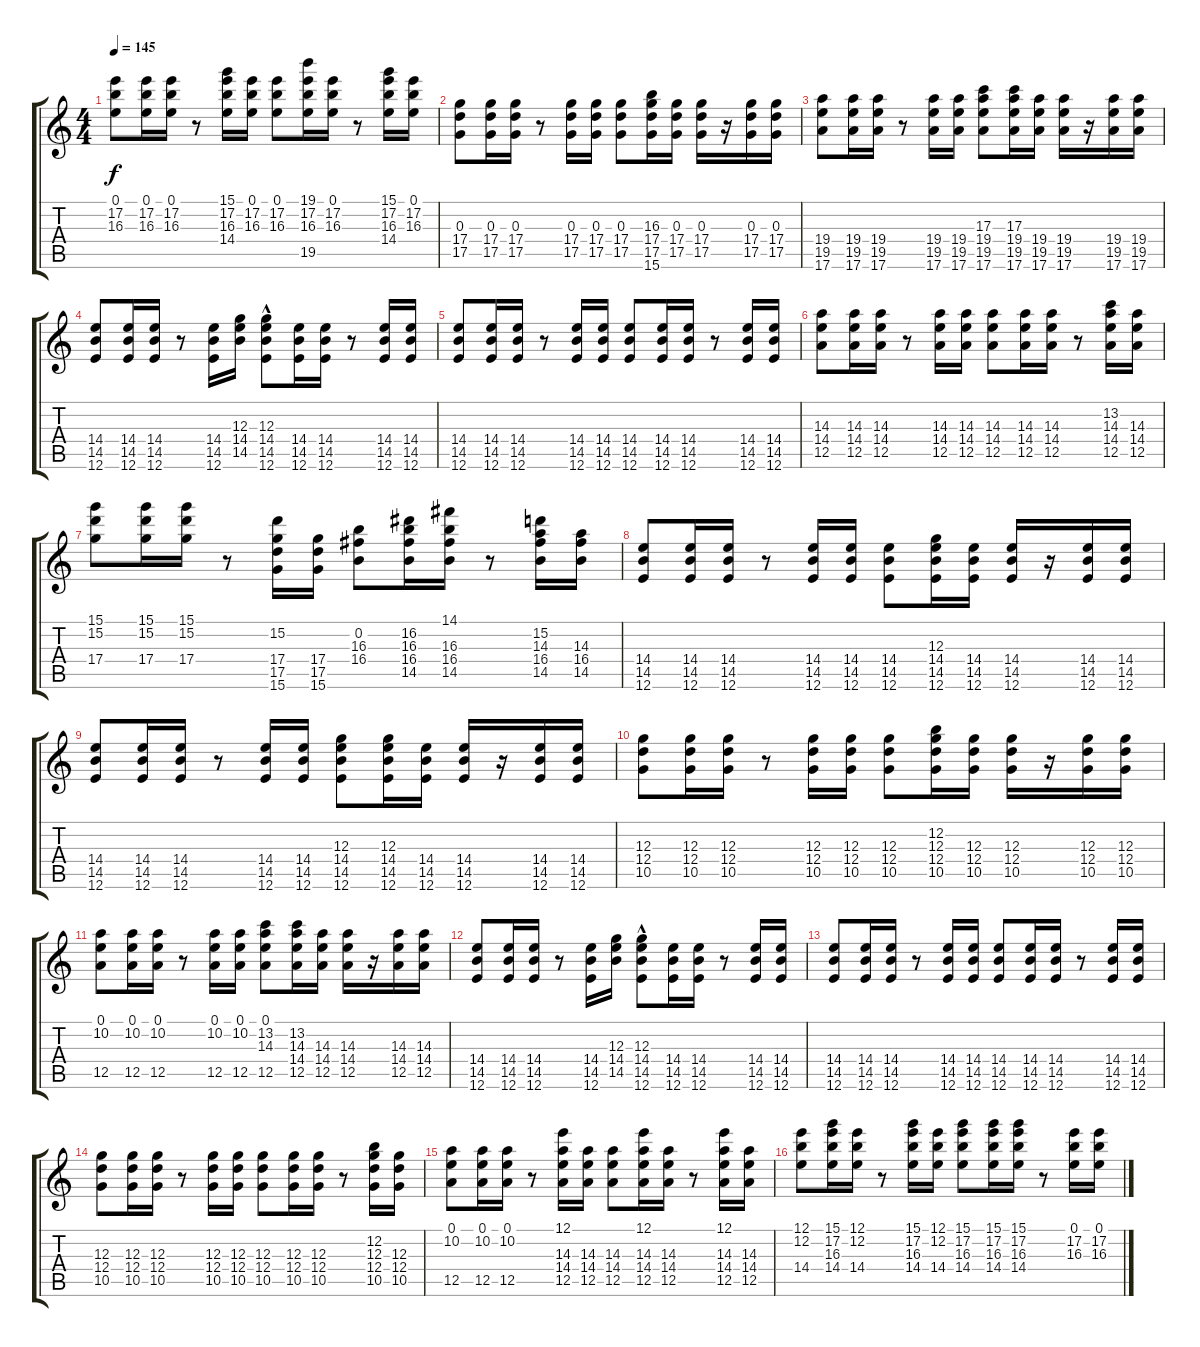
\track "" {instrument acousticguitarsteel}
\staff {score tabs}
\tuning (E4 B3 G3 D3 A2 E2) {hide}
\ts (4 4)
\tempo 145
\clef g2
\ks c
(0.1 17.2 16.3).8{dy f} (0.1 17.2 16.3).16 (0.1 17.2 16.3).16 r.8 (15.1 17.2 16.3 14.4).16 (0.1 17.2 16.3).16 (0.1 17.2 16.3).8 (19.1 17.2 16.3 19.5).16 (0.1 17.2 16.3).16 r.8 (15.1 17.2 16.3 14.4).16 (0.1 17.2 16.3).16 |
(0.3 17.4 17.5).8 (0.3 17.4 17.5).16 (0.3 17.4 17.5).16 r.8 (0.3 17.4 17.5).16 (0.3 17.4 17.5).16 (0.3 17.4 17.5).8 (16.3 17.4 17.5 15.6).16 (0.3 17.4 17.5).16 (0.3 17.4 17.5).16 r.16 (0.3 17.4 17.5).16 (0.3 17.4 17.5).16 |
(19.4 19.5 17.6).8 (19.4 19.5 17.6).16 (19.4 19.5 17.6).16 r.8 (19.4 19.5 17.6).16 (19.4 19.5 17.6).16 (17.3 19.4 19.5 17.6).8 (17.3 19.4 19.5 17.6).16 (19.4 19.5 17.6).16 (19.4 19.5 17.6).16 r.16 (19.4 19.5 17.6).16 (19.4 19.5 17.6).16 |
(14.4 14.5 12.6).8 (14.4 14.5 12.6).16 (14.4 14.5 12.6).16 r.8 (14.4 14.5 12.6).16 (12.3 14.4 14.5).16 (12.3{hac} 14.4 14.5 12.6).8 (14.4 14.5 12.6).16 (14.4 14.5 12.6).16 r.8 (14.4 14.5 12.6).16 (14.4 14.5 12.6).16 |
(14.4 14.5 12.6).8 (14.4 14.5 12.6).16 (14.4 14.5 12.6).16 r.8 (14.4 14.5 12.6).16 (14.4 14.5 12.6).16 (14.4 14.5 12.6).8 (14.4 14.5 12.6).16 (14.4 14.5 12.6).16 r.8 (14.4 14.5 12.6).16 (14.4 14.5 12.6).16 |
(14.3 14.4 12.5).8 (14.3 14.4 12.5).16 (14.3 14.4 12.5).16 r.8 (14.3 14.4 12.5).16 (14.3 14.4 12.5).16 (14.3 14.4 12.5).8 (14.3 14.4 12.5).16 (14.3 14.4 12.5).16 r.8 (13.2 14.3 14.4 12.5).16 (14.3 14.4 12.5).16 |
(15.1 15.2 17.4).8 (15.1 15.2 17.4).16 (15.1 15.2 17.4).16 r.8 (15.2 17.4 17.5 15.6).16 (17.4 17.5 15.6).16 (0.2 16.3 16.4).8 (16.2 16.3 16.4 14.5).16 (14.1 16.3 16.4 14.5).16 r.8 (15.2 14.3 16.4 14.5).16 (14.3 16.4 14.5).16 |
(14.4 14.5 12.6).8 (14.4 14.5 12.6).16 (14.4 14.5 12.6).16 r.8 (14.4 14.5 12.6).16 (14.4 14.5 12.6).16 (14.4 14.5 12.6).8 (12.3 14.4 14.5 12.6).16 (14.4 14.5 12.6).16 (14.4 14.5 12.6).16 r.16 (14.4 14.5 12.6).16 (14.4 14.5 12.6).16 |
(14.4 14.5 12.6).8 (14.4 14.5 12.6).16 (14.4 14.5 12.6).16 r.8 (14.4 14.5 12.6).16 (14.4 14.5 12.6).16 (12.3 14.4 14.5 12.6).8 (12.3 14.4 14.5 12.6).16 (14.4 14.5 12.6).16 (14.4 14.5 12.6).16 r.16 (14.4 14.5 12.6).16 (14.4 14.5 12.6).16 |
(12.3 12.4 10.5).8 (12.3 12.4 10.5).16 (12.3 12.4 10.5).16 r.8 (12.3 12.4 10.5).16 (12.3 12.4 10.5).16 (12.3 12.4 10.5).8 (12.2 12.3 12.4 10.5).16 (12.3 12.4 10.5).16 (12.3 12.4 10.5).16 r.16 (12.3 12.4 10.5).16 (12.3 12.4 10.5).16 |
(0.1 10.2 12.5).8 (0.1 10.2 12.5).16 (0.1 10.2 12.5).16 r.8 (0.1 10.2 12.5).16 (0.1 10.2 12.5).16 (0.1 13.2 14.3 12.5).8 (13.2 14.3 14.4 12.5).16 (14.3 14.4 12.5).16 (14.3 14.4 12.5).16 r.16 (14.3 14.4 12.5).16 (14.3 14.4 12.5).16 |
(14.4 14.5 12.6).8 (14.4 14.5 12.6).16 (14.4 14.5 12.6).16 r.8 (14.4 14.5 12.6).16 (12.3 14.4 14.5).16 (12.3{hac} 14.4 14.5 12.6).8 (14.4 14.5 12.6).16 (14.4 14.5 12.6).16 r.8 (14.4 14.5 12.6).16 (14.4 14.5 12.6).16 |
(14.4 14.5 12.6).8 (14.4 14.5 12.6).16 (14.4 14.5 12.6).16 r.8 (14.4 14.5 12.6).16 (14.4 14.5 12.6).16 (14.4 14.5 12.6).8 (14.4 14.5 12.6).16 (14.4 14.5 12.6).16 r.8 (14.4 14.5 12.6).16 (14.4 14.5 12.6).16 |
(12.3 12.4 10.5).8 (12.3 12.4 10.5).16 (12.3 12.4 10.5).16 r.8 (12.3 12.4 10.5).16 (12.3 12.4 10.5).16 (12.3 12.4 10.5).8 (12.3 12.4 10.5).16 (12.3 12.4 10.5).16 r.8 (12.2 12.3 12.4 10.5).16 (12.3 12.4 10.5).16 |
(0.1 10.2 12.5).8 (0.1 10.2 12.5).16 (0.1 10.2 12.5).16 r.8 (12.1 14.3 14.4 12.5).16 (14.3 14.4 12.5).16 (14.3 14.4 12.5).8 (12.1 14.3 14.4 12.5).16 (14.3 14.4 12.5).16 r.8 (12.1 14.3 14.4 12.5).16 (14.3 14.4 12.5).16 |
(12.1 12.2 14.4).8 (15.1 17.2 16.3 14.4).16 (12.1 12.2 14.4).16 r.8 (15.1 17.2 16.3 14.4).16 (12.1 12.2 14.4).16 (15.1 17.2 16.3 14.4).8 (15.1 17.2 16.3 14.4).16 (15.1 17.2 16.3 14.4).16 r.8 (0.1 17.2 16.3).16 (0.1 17.2 16.3).16
